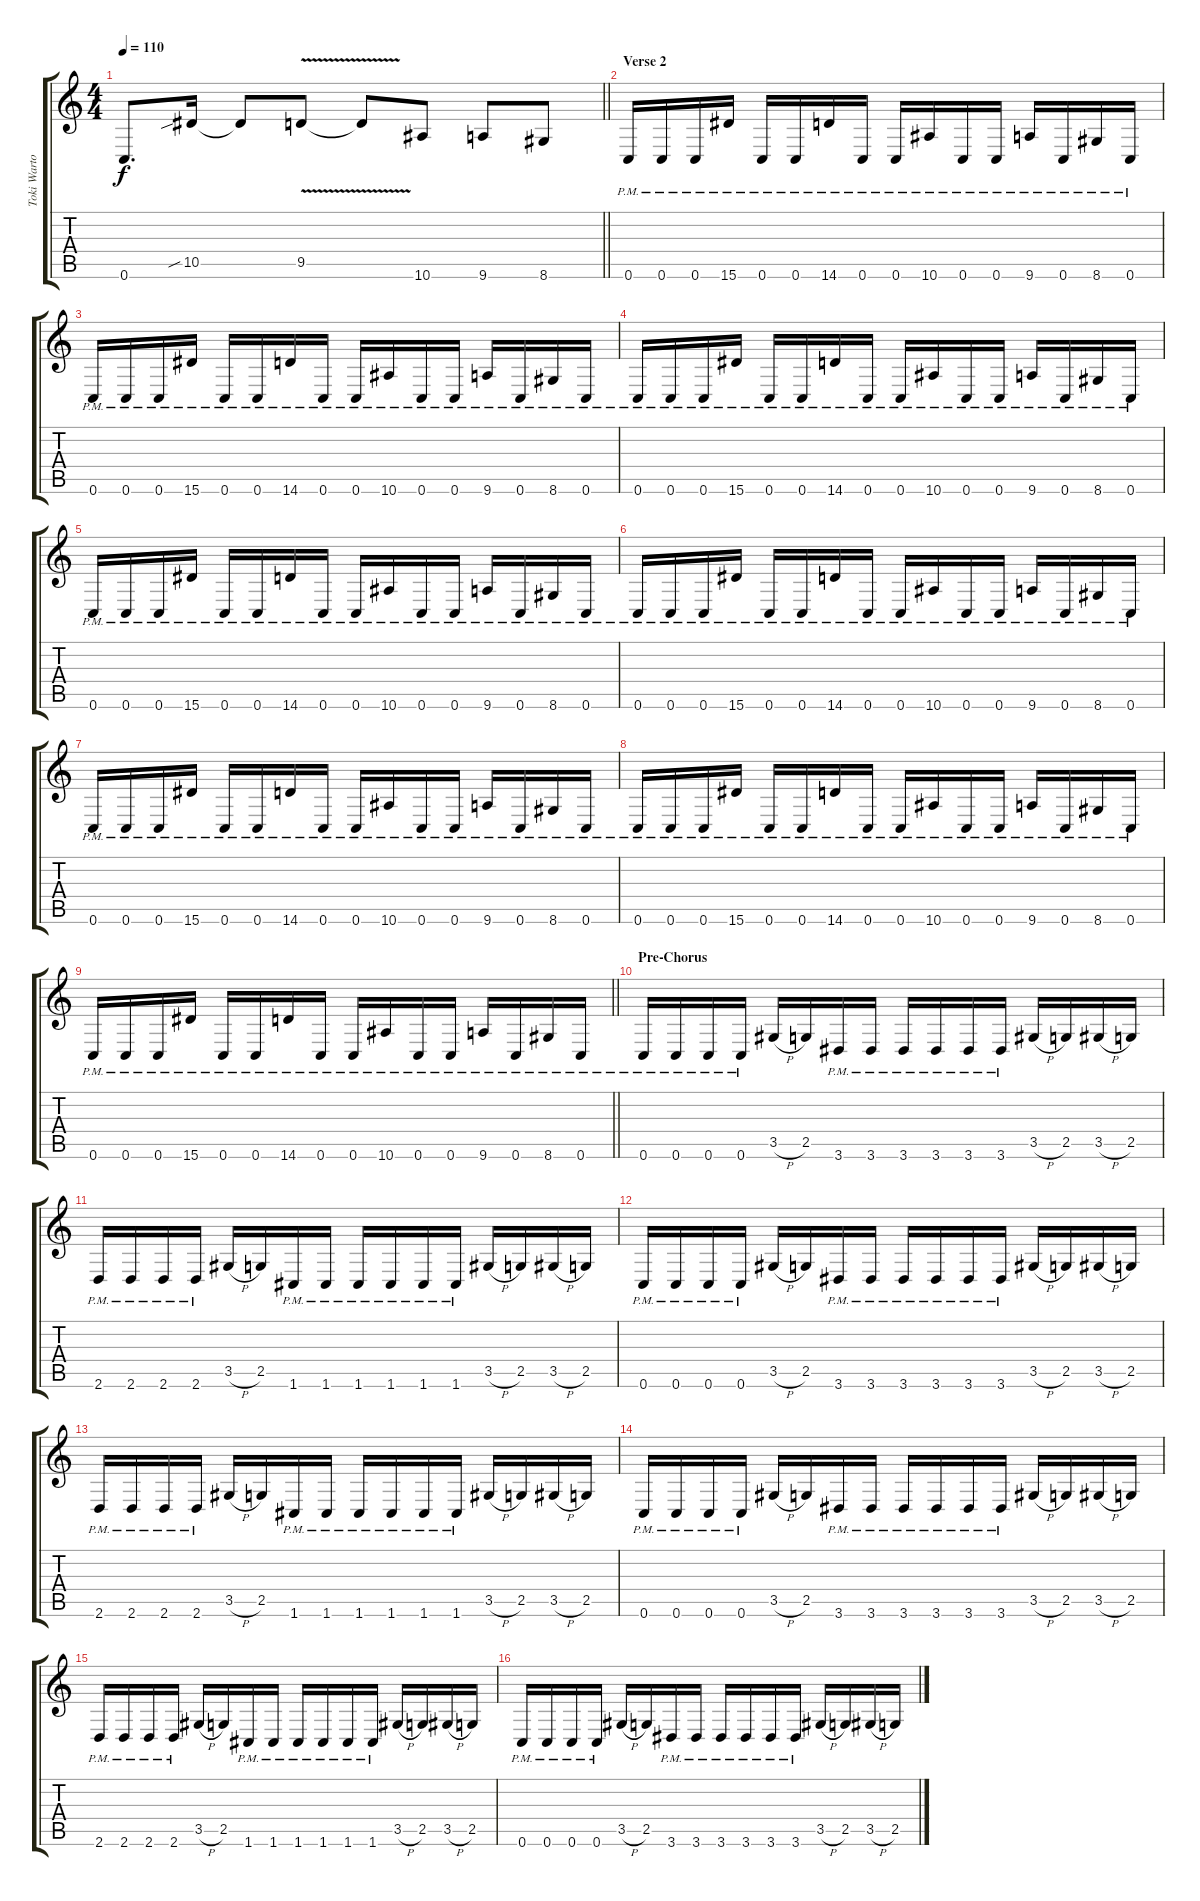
\track ("Toki Wartooth (Lead Guitar 2)" "Toki Warto") {instrument distortionguitar}
\staff {score tabs}
\tuning (C4 G3 Eb3 Bb2 F2 C2) {hide}
\ts (4 4)
\tempo 110
\clef g2
\barLineRight lightlight
\ks c
0.6.8{d dy f} 10.5{sib}.16 10.5{t}.8 9.5{v}.8 9.5{t}.8 10.6.8 9.6.8 8.6.8 |
\section ("" "Verse 2")
0.6{pm}.16 0.6{pm}.16 0.6{pm}.16 15.6{pm}.16 0.6{pm}.16 0.6{pm}.16 14.6{pm}.16 0.6{pm}.16 0.6{pm}.16 10.6{pm}.16 0.6{pm}.16 0.6{pm}.16 9.6{pm}.16 0.6{pm}.16 8.6{pm}.16 0.6{pm}.16 |
0.6{pm}.16 0.6{pm}.16 0.6{pm}.16 15.6{pm}.16 0.6{pm}.16 0.6{pm}.16 14.6{pm}.16 0.6{pm}.16 0.6{pm}.16 10.6{pm}.16 0.6{pm}.16 0.6{pm}.16 9.6{pm}.16 0.6{pm}.16 8.6{pm}.16 0.6{pm}.16 |
0.6{pm}.16 0.6{pm}.16 0.6{pm}.16 15.6{pm}.16 0.6{pm}.16 0.6{pm}.16 14.6{pm}.16 0.6{pm}.16 0.6{pm}.16 10.6{pm}.16 0.6{pm}.16 0.6{pm}.16 9.6{pm}.16 0.6{pm}.16 8.6{pm}.16 0.6{pm}.16 |
0.6{pm}.16 0.6{pm}.16 0.6{pm}.16 15.6{pm}.16 0.6{pm}.16 0.6{pm}.16 14.6{pm}.16 0.6{pm}.16 0.6{pm}.16 10.6{pm}.16 0.6{pm}.16 0.6{pm}.16 9.6{pm}.16 0.6{pm}.16 8.6{pm}.16 0.6{pm}.16 |
0.6{pm}.16 0.6{pm}.16 0.6{pm}.16 15.6{pm}.16 0.6{pm}.16 0.6{pm}.16 14.6{pm}.16 0.6{pm}.16 0.6{pm}.16 10.6{pm}.16 0.6{pm}.16 0.6{pm}.16 9.6{pm}.16 0.6{pm}.16 8.6{pm}.16 0.6{pm}.16 |
0.6{pm}.16 0.6{pm}.16 0.6{pm}.16 15.6{pm}.16 0.6{pm}.16 0.6{pm}.16 14.6{pm}.16 0.6{pm}.16 0.6{pm}.16 10.6{pm}.16 0.6{pm}.16 0.6{pm}.16 9.6{pm}.16 0.6{pm}.16 8.6{pm}.16 0.6{pm}.16 |
0.6{pm}.16 0.6{pm}.16 0.6{pm}.16 15.6{pm}.16 0.6{pm}.16 0.6{pm}.16 14.6{pm}.16 0.6{pm}.16 0.6{pm}.16 10.6{pm}.16 0.6{pm}.16 0.6{pm}.16 9.6{pm}.16 0.6{pm}.16 8.6{pm}.16 0.6{pm}.16 |
\barLineRight lightlight
0.6{pm}.16 0.6{pm}.16 0.6{pm}.16 15.6{pm}.16 0.6{pm}.16 0.6{pm}.16 14.6{pm}.16 0.6{pm}.16 0.6{pm}.16 10.6{pm}.16 0.6{pm}.16 0.6{pm}.16 9.6{pm}.16 0.6{pm}.16 8.6{pm}.16 0.6{pm}.16 |
\section ("" "Pre-Chorus")
0.6{pm}.16 0.6{pm}.16 0.6{pm}.16 0.6{pm}.16 3.5{h}.16 2.5.16 3.6{pm}.16 3.6{pm}.16 3.6{pm}.16 3.6{pm}.16 3.6{pm}.16 3.6{pm}.16 3.5{h}.16 2.5.16 3.5{h}.16 2.5.16 |
2.6{pm}.16 2.6{pm}.16 2.6{pm}.16 2.6{pm}.16 3.5{h}.16 2.5.16 1.6{pm}.16 1.6{pm}.16 1.6{pm}.16 1.6{pm}.16 1.6{pm}.16 1.6{pm}.16 3.5{h}.16 2.5.16 3.5{h}.16 2.5.16 |
0.6{pm}.16 0.6{pm}.16 0.6{pm}.16 0.6{pm}.16 3.5{h}.16 2.5.16 3.6{pm}.16 3.6{pm}.16 3.6{pm}.16 3.6{pm}.16 3.6{pm}.16 3.6{pm}.16 3.5{h}.16 2.5.16 3.5{h}.16 2.5.16 |
2.6{pm}.16 2.6{pm}.16 2.6{pm}.16 2.6{pm}.16 3.5{h}.16 2.5.16 1.6{pm}.16 1.6{pm}.16 1.6{pm}.16 1.6{pm}.16 1.6{pm}.16 1.6{pm}.16 3.5{h}.16 2.5.16 3.5{h}.16 2.5.16 |
0.6{pm}.16 0.6{pm}.16 0.6{pm}.16 0.6{pm}.16 3.5{h}.16 2.5.16 3.6{pm}.16 3.6{pm}.16 3.6{pm}.16 3.6{pm}.16 3.6{pm}.16 3.6{pm}.16 3.5{h}.16 2.5.16 3.5{h}.16 2.5.16 |
2.6{pm}.16 2.6{pm}.16 2.6{pm}.16 2.6{pm}.16 3.5{h}.16 2.5.16 1.6{pm}.16 1.6{pm}.16 1.6{pm}.16 1.6{pm}.16 1.6{pm}.16 1.6{pm}.16 3.5{h}.16 2.5.16 3.5{h}.16 2.5.16 |
0.6{pm}.16 0.6{pm}.16 0.6{pm}.16 0.6{pm}.16 3.5{h}.16 2.5.16 3.6{pm}.16 3.6{pm}.16 3.6{pm}.16 3.6{pm}.16 3.6{pm}.16 3.6{pm}.16 3.5{h}.16 2.5.16 3.5{h}.16 2.5.16
